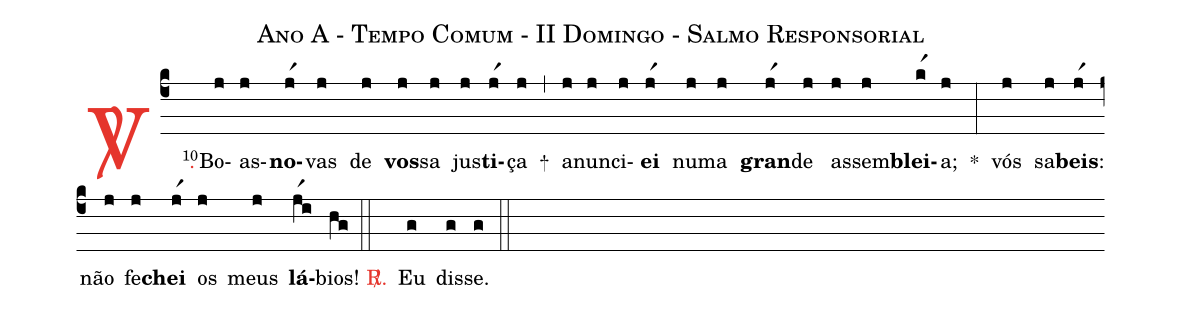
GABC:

name: Ano A - Tempo Comum - II Domingo - Salmo Responsorial;
%%
(c4)

<c><sp>V/</sp>.</c>() <v>\VSup{10}</v>Bo(j)as-(j)<b>no</b>(jr1)vas(j) de(j) <b>vos</b>(j)sa(j) jus(j)<b>ti</b>(jr1)ça(j) +(,)
a(j)nun(j)ci(j)<b>ei</b>(jr1) nu(j)ma(j) <b>gran</b>(jr1)de(j) as(j)sem(j)<b>blei</b>(kr1)a;(j) *(:)
vós(j) sa(j)<b>beis</b>:(jr1) não(j) fe(j)<b>chei</b>(jr1) os(j) meus(j) <b>lá</b>(jr1i)bios!(hg)

(::)

<c><sp>R/</sp>.</c>() Eu(g) dis(g)se.(g)

(::)
